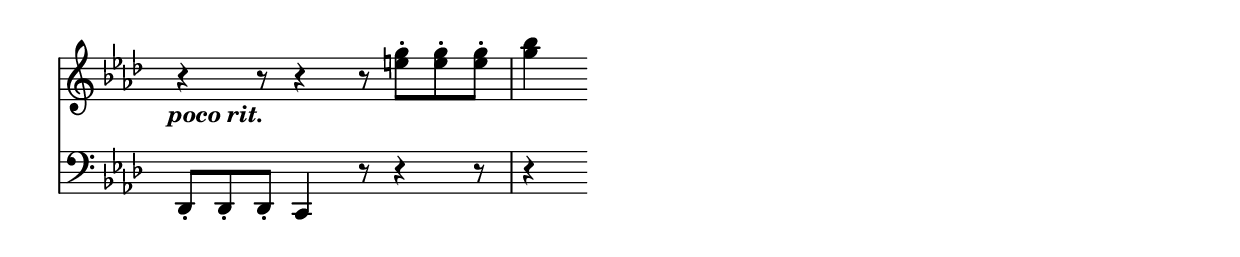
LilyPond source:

\version "2.6.3"
\include "english.ly"

\score {
\relative c'' <<
  \override Score.SpacingSpanner  #'spacing-increment = #2.5
  \new Staff {
  \key f \minor
  \time 12/8
  \partial 8*10 s8_\markup { \italic \bold {poco rit.} } r4 r8 r4 r8 <e g-.> <e g-.> <e g-.> | <g bf>4 \bar ""}
   \new Staff {
    \key f \minor
   \clef bass
   s8 df,,,8-. df-. df-. c4 r8 r4 r8 | r4  \bar "" }
>>

  \midi { \tempo 4 = 100 }
  \layout {  
    indent = 0.0\cm
    \context {
      \Score
       \remove Bar_number_engraver
    }     
    \context {
       \Staff \remove Time_signature_engraver
    }
  }
}
